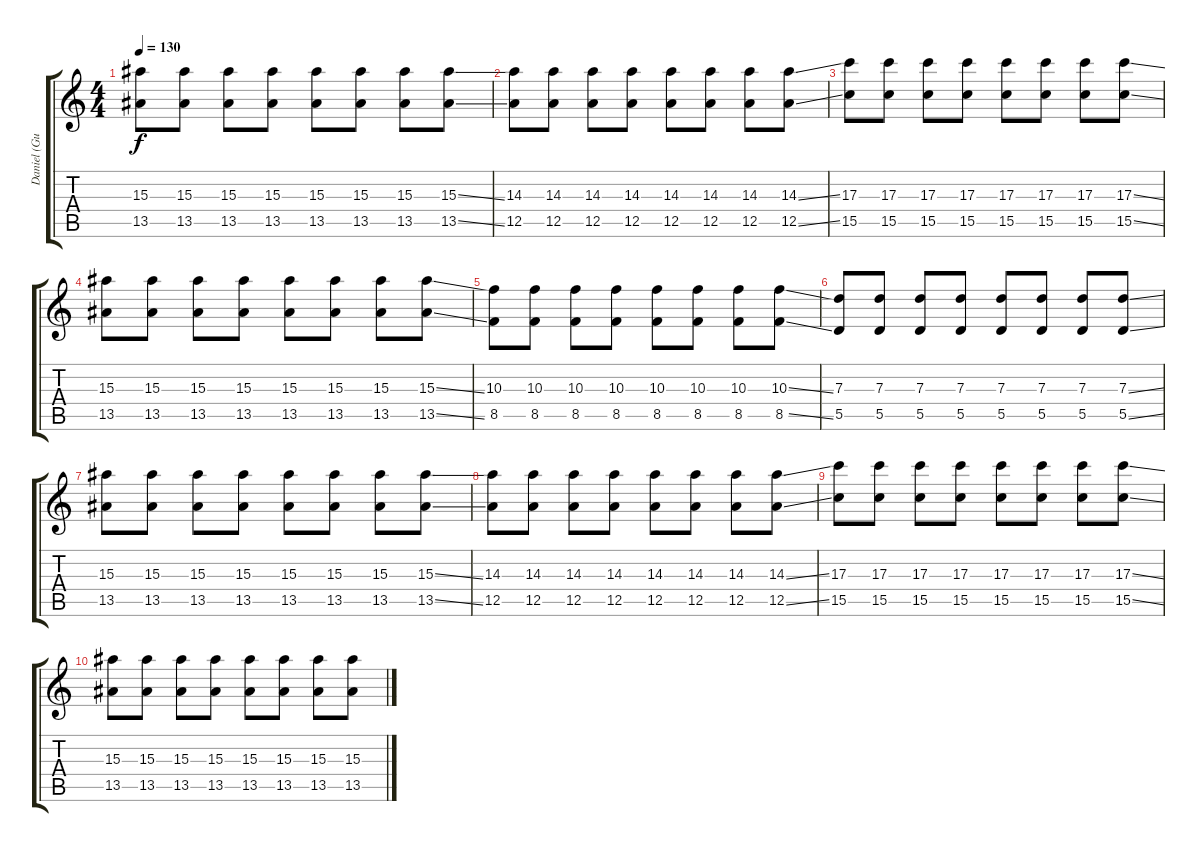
\track ("Daniel (Guitar 2)" "Daniel (Gu") {instrument overdrivenguitar}
\staff {score tabs}
\tuning (E4 B3 G3 D3 A2 E2) {hide}
\ts (4 4)
\tempo 130
\clef g2
\ks c
(15.3 13.5).8{dy f} (15.3 13.5).8 (15.3 13.5).8 (15.3 13.5).8 (15.3 13.5).8 (15.3 13.5).8 (15.3 13.5).8 (15.3{ss} 13.5{ss}).8 |
(14.3 12.5).8 (14.3 12.5).8 (14.3 12.5).8 (14.3 12.5).8 (14.3 12.5).8 (14.3 12.5).8 (14.3 12.5).8 (14.3{ss} 12.5{ss}).8 |
(17.3 15.5).8 (17.3 15.5).8 (17.3 15.5).8 (17.3 15.5).8 (17.3 15.5).8 (17.3 15.5).8 (17.3 15.5).8 (17.3{ss} 15.5{ss}).8 |
(15.3 13.5).8 (15.3 13.5).8 (15.3 13.5).8 (15.3 13.5).8 (15.3 13.5).8 (15.3 13.5).8 (15.3 13.5).8 (15.3{ss} 13.5{ss}).8 |
(10.3 8.5).8 (10.3 8.5).8 (10.3 8.5).8 (10.3 8.5).8 (10.3 8.5).8 (10.3 8.5).8 (10.3 8.5).8 (10.3{ss} 8.5{ss}).8 |
(7.3 5.5).8 (7.3 5.5).8 (7.3 5.5).8 (7.3 5.5).8 (7.3 5.5).8 (7.3 5.5).8 (7.3 5.5).8 (7.3{ss} 5.5{ss}).8 |
(15.3 13.5).8 (15.3 13.5).8 (15.3 13.5).8 (15.3 13.5).8 (15.3 13.5).8 (15.3 13.5).8 (15.3 13.5).8 (15.3{ss} 13.5{ss}).8 |
(14.3 12.5).8 (14.3 12.5).8 (14.3 12.5).8 (14.3 12.5).8 (14.3 12.5).8 (14.3 12.5).8 (14.3 12.5).8 (14.3{ss} 12.5{ss}).8 |
(17.3 15.5).8 (17.3 15.5).8 (17.3 15.5).8 (17.3 15.5).8 (17.3 15.5).8 (17.3 15.5).8 (17.3 15.5).8 (17.3{ss} 15.5{ss}).8 |
(15.3 13.5).8 (15.3 13.5).8 (15.3 13.5).8 (15.3 13.5).8 (15.3 13.5).8 (15.3 13.5).8 (15.3 13.5).8 (15.3 13.5).8
